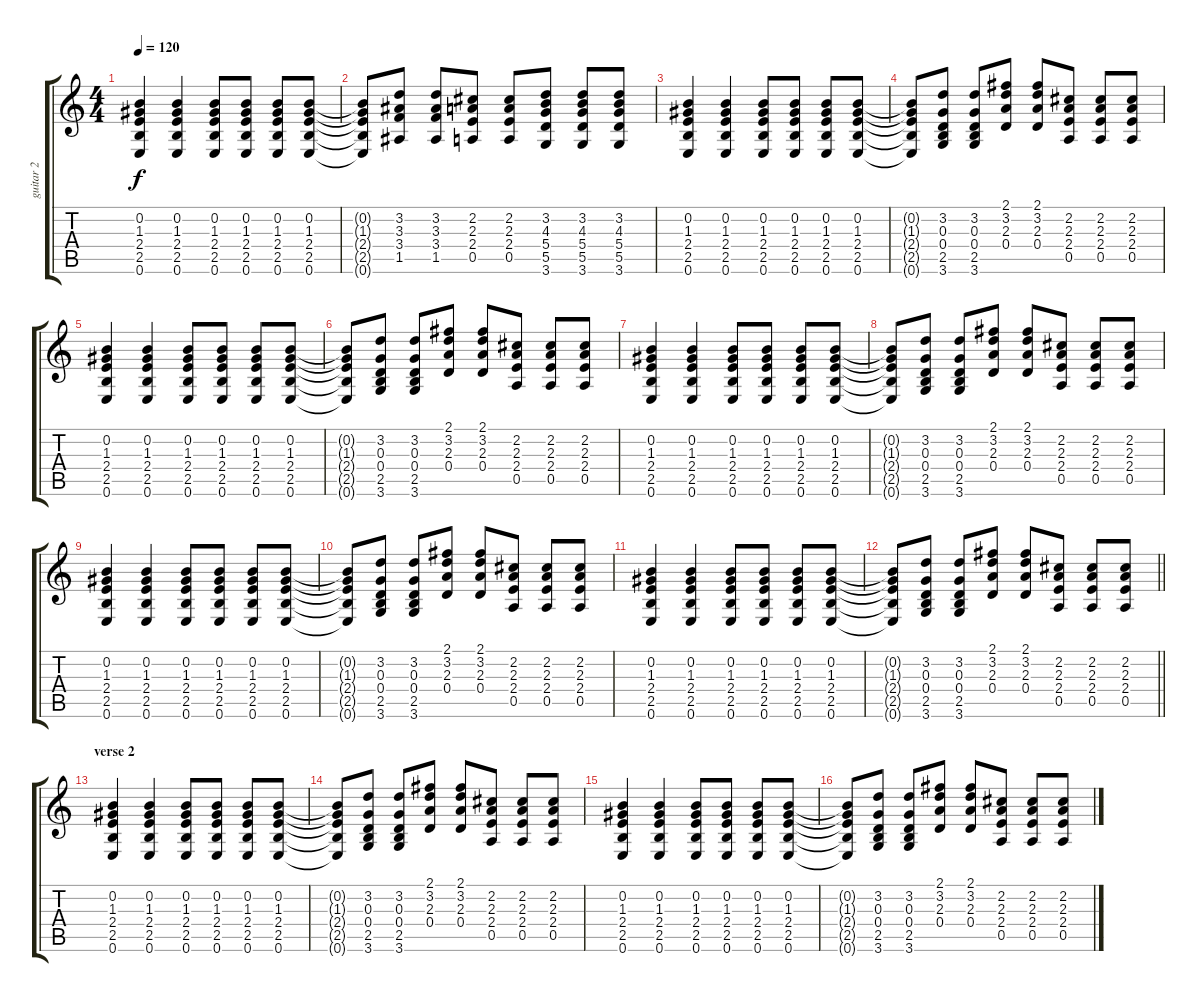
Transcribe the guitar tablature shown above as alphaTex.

\track ("guitar 2" "guitar 2") {instrument overdrivenguitar}
\staff {score tabs}
\tuning (E4 B3 G3 D3 A2 E2) {hide}
\ts (4 4)
\tempo 120
\clef g2
\ks c
(0.2 1.3 2.4 2.5 0.6).4{dy f} (0.2 1.3 2.4 2.5 0.6).4 (0.2 1.3 2.4 2.5 0.6).8 (0.2 1.3 2.4 2.5 0.6).8 (0.2 1.3 2.4 2.5 0.6).8 (0.2 1.3 2.4 2.5 0.6).8 |
(0.2{t} 1.3{t} 2.4{t} 2.5{t} 0.6{t}).8 (3.2 3.3 3.4 1.5).8 (3.2 3.3 3.4 1.5).8 (2.2 2.3 2.4 0.5).8 (2.2 2.3 2.4 0.5).8 (3.2 4.3 5.4 5.5 3.6).8 (3.2 4.3 5.4 5.5 3.6).8 (3.2 4.3 5.4 5.5 3.6).8 |
(0.2 1.3 2.4 2.5 0.6).4 (0.2 1.3 2.4 2.5 0.6).4 (0.2 1.3 2.4 2.5 0.6).8 (0.2 1.3 2.4 2.5 0.6).8 (0.2 1.3 2.4 2.5 0.6).8 (0.2 1.3 2.4 2.5 0.6).8 |
(0.2{t} 1.3{t} 2.4{t} 2.5{t} 0.6{t}).8 (3.2 0.3 0.4 2.5 3.6).8 (3.2 0.3 0.4 2.5 3.6).8 (2.1 3.2 2.3 0.4).8 (2.1 3.2 2.3 0.4).8 (2.2 2.3 2.4 0.5).8 (2.2 2.3 2.4 0.5).8 (2.2 2.3 2.4 0.5).8 |
(0.2 1.3 2.4 2.5 0.6).4 (0.2 1.3 2.4 2.5 0.6).4 (0.2 1.3 2.4 2.5 0.6).8 (0.2 1.3 2.4 2.5 0.6).8 (0.2 1.3 2.4 2.5 0.6).8 (0.2 1.3 2.4 2.5 0.6).8 |
(0.2{t} 1.3{t} 2.4{t} 2.5{t} 0.6{t}).8 (3.2 0.3 0.4 2.5 3.6).8 (3.2 0.3 0.4 2.5 3.6).8 (2.1 3.2 2.3 0.4).8 (2.1 3.2 2.3 0.4).8 (2.2 2.3 2.4 0.5).8 (2.2 2.3 2.4 0.5).8 (2.2 2.3 2.4 0.5).8 |
(0.2 1.3 2.4 2.5 0.6).4 (0.2 1.3 2.4 2.5 0.6).4 (0.2 1.3 2.4 2.5 0.6).8 (0.2 1.3 2.4 2.5 0.6).8 (0.2 1.3 2.4 2.5 0.6).8 (0.2 1.3 2.4 2.5 0.6).8 |
(0.2{t} 1.3{t} 2.4{t} 2.5{t} 0.6{t}).8 (3.2 0.3 0.4 2.5 3.6).8 (3.2 0.3 0.4 2.5 3.6).8 (2.1 3.2 2.3 0.4).8 (2.1 3.2 2.3 0.4).8 (2.2 2.3 2.4 0.5).8 (2.2 2.3 2.4 0.5).8 (2.2 2.3 2.4 0.5).8 |
(0.2 1.3 2.4 2.5 0.6).4 (0.2 1.3 2.4 2.5 0.6).4 (0.2 1.3 2.4 2.5 0.6).8 (0.2 1.3 2.4 2.5 0.6).8 (0.2 1.3 2.4 2.5 0.6).8 (0.2 1.3 2.4 2.5 0.6).8 |
(0.2{t} 1.3{t} 2.4{t} 2.5{t} 0.6{t}).8 (3.2 0.3 0.4 2.5 3.6).8 (3.2 0.3 0.4 2.5 3.6).8 (2.1 3.2 2.3 0.4).8 (2.1 3.2 2.3 0.4).8 (2.2 2.3 2.4 0.5).8 (2.2 2.3 2.4 0.5).8 (2.2 2.3 2.4 0.5).8 |
(0.2 1.3 2.4 2.5 0.6).4 (0.2 1.3 2.4 2.5 0.6).4 (0.2 1.3 2.4 2.5 0.6).8 (0.2 1.3 2.4 2.5 0.6).8 (0.2 1.3 2.4 2.5 0.6).8 (0.2 1.3 2.4 2.5 0.6).8 |
\barLineRight lightlight
(0.2{t} 1.3{t} 2.4{t} 2.5{t} 0.6{t}).8 (3.2 0.3 0.4 2.5 3.6).8 (3.2 0.3 0.4 2.5 3.6).8 (2.1 3.2 2.3 0.4).8 (2.1 3.2 2.3 0.4).8 (2.2 2.3 2.4 0.5).8 (2.2 2.3 2.4 0.5).8 (2.2 2.3 2.4 0.5).8 |
\section ("" "verse 2")
(0.2 1.3 2.4 2.5 0.6).4 (0.2 1.3 2.4 2.5 0.6).4 (0.2 1.3 2.4 2.5 0.6).8 (0.2 1.3 2.4 2.5 0.6).8 (0.2 1.3 2.4 2.5 0.6).8 (0.2 1.3 2.4 2.5 0.6).8 |
(0.2{t} 1.3{t} 2.4{t} 2.5{t} 0.6{t}).8 (3.2 0.3 0.4 2.5 3.6).8 (3.2 0.3 0.4 2.5 3.6).8 (2.1 3.2 2.3 0.4).8 (2.1 3.2 2.3 0.4).8 (2.2 2.3 2.4 0.5).8 (2.2 2.3 2.4 0.5).8 (2.2 2.3 2.4 0.5).8 |
(0.2 1.3 2.4 2.5 0.6).4 (0.2 1.3 2.4 2.5 0.6).4 (0.2 1.3 2.4 2.5 0.6).8 (0.2 1.3 2.4 2.5 0.6).8 (0.2 1.3 2.4 2.5 0.6).8 (0.2 1.3 2.4 2.5 0.6).8 |
(0.2{t} 1.3{t} 2.4{t} 2.5{t} 0.6{t}).8 (3.2 0.3 0.4 2.5 3.6).8 (3.2 0.3 0.4 2.5 3.6).8 (2.1 3.2 2.3 0.4).8 (2.1 3.2 2.3 0.4).8 (2.2 2.3 2.4 0.5).8 (2.2 2.3 2.4 0.5).8 (2.2 2.3 2.4 0.5).8
